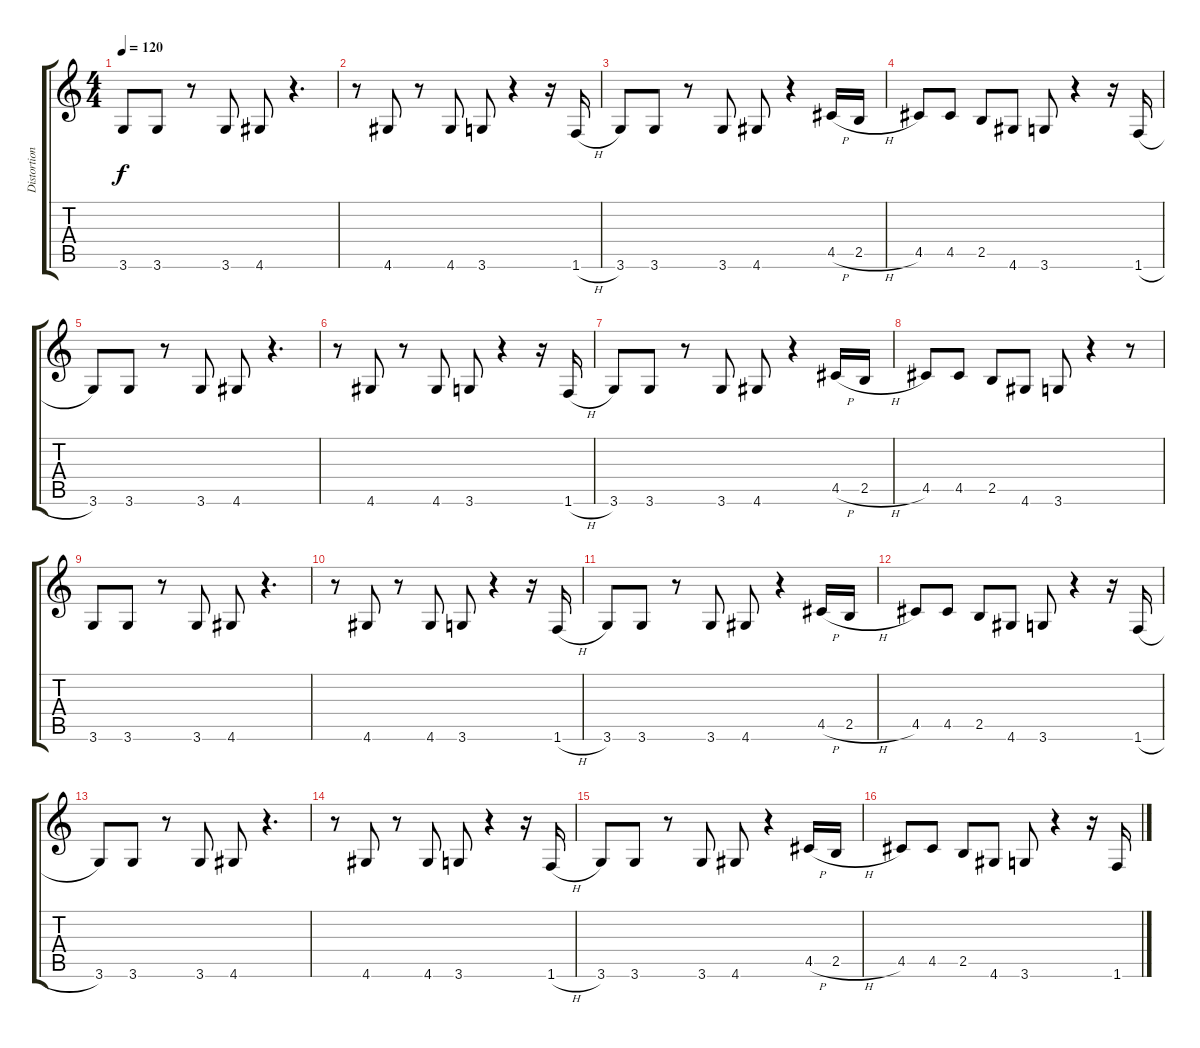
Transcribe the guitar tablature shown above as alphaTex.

\track ("Distortion Guitar" "Distortion") {instrument distortionguitar}
\staff {score tabs}
\tuning (E4 B3 G3 D3 A2 E2) {hide}
\ts (4 4)
\tempo 120
\clef g2
\ks c
3.6.8{dy f} 3.6.8 r.8 3.6.8 4.6.8 r.4{d} |
r.8 4.6.8 r.8 4.6.8 3.6.8 r.4 r.16 1.6{h}.16 |
3.6.8 3.6.8 r.8 3.6.8 4.6.8 r.4 4.5{h}.16 2.5{h}.16 |
4.5.8 4.5.8 2.5.8 4.6.8 3.6.8 r.4 r.16 1.6{h}.16 |
3.6.8 3.6.8 r.8 3.6.8 4.6.8 r.4{d} |
r.8 4.6.8 r.8 4.6.8 3.6.8 r.4 r.16 1.6{h}.16 |
3.6.8 3.6.8 r.8 3.6.8 4.6.8 r.4 4.5{h}.16 2.5{h}.16 |
4.5.8 4.5.8 2.5.8 4.6.8 3.6.8 r.4 r.8 |
3.6.8 3.6.8 r.8 3.6.8 4.6.8 r.4{d} |
r.8 4.6.8 r.8 4.6.8 3.6.8 r.4 r.16 1.6{h}.16 |
3.6.8 3.6.8 r.8 3.6.8 4.6.8 r.4 4.5{h}.16 2.5{h}.16 |
4.5.8 4.5.8 2.5.8 4.6.8 3.6.8 r.4 r.16 1.6{h}.16 |
3.6.8 3.6.8 r.8 3.6.8 4.6.8 r.4{d} |
r.8 4.6.8 r.8 4.6.8 3.6.8 r.4 r.16 1.6{h}.16 |
3.6.8 3.6.8 r.8 3.6.8 4.6.8 r.4 4.5{h}.16 2.5{h}.16 |
4.5.8 4.5.8 2.5.8 4.6.8 3.6.8 r.4 r.16 1.6{h}.16
